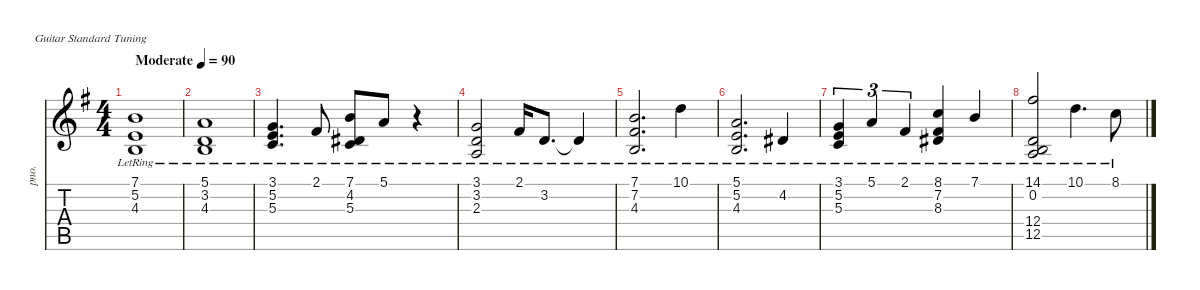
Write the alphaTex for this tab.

\defaultSystemsLayout 4
\hideDynamics
\bracketExtendMode nobrackets
\otherSystemsTrackNameOrientation horizontal
\track ("Track 2" "pno.") {mute instrument acousticgrandpiano}
\staff {score tabs}
\tuning (E4 B3 G3 D3 A2 E2)
\ts (4 4)
\beaming (8 2 2 2 2)
\tempo (90 "Moderate")
\clef g2
\ks g
(7.1{lr acc forcenatural} 5.2{acc forcenatural} 4.3{lr acc forcenatural}).1{dy f instrument acousticgrandpiano beam Up} |
(5.1{lr acc forcenatural} 3.2{acc forcenatural} 4.3{lr acc forcenatural}).1{beam Up} |
(3.1{lr acc forcenatural} 5.2{lr acc forcenatural} 5.3{lr acc forcenatural}).4{d beam Up} 2.1{lr acc #}.8{beam Up} (7.1{lr acc forcenatural} 4.2{lr acc #} 5.3{lr acc forcenatural}).8{beam Up} 5.1{lr acc forcenatural}.8{beam Up} r.4{beam Up} |
(3.1{lr acc forcenatural} 3.2{lr acc forcenatural} 2.3{lr acc forcenatural}).2{beam Up} 2.1{lr acc #}.16{beam Up} 3.2{lr acc forcenatural}.8{d beam Up} 3.2{lr t acc forcenatural}.4{beam Up} |
(7.1{lr acc forcenatural} 7.2{lr acc #} 4.3{lr acc forcenatural}).2{d beam Up} 10.1{lr acc forcenatural}.4{beam Down} |
(5.1{lr acc forcenatural} 5.2{lr acc forcenatural} 4.3{lr acc forcenatural}).2{d beam Up} 4.2{lr acc #}.4{beam Up} |
(3.1{lr acc forcenatural} 5.2{lr acc forcenatural} 5.3{lr acc forcenatural}).4{tu (3 2) beam Up} 5.1{lr acc forcenatural}.4{tu (3 2) beam Up} 2.1{lr acc #}.4{tu (3 2) beam Up} (8.1{lr acc forcenatural} 7.2{lr acc #} 8.3{lr acc #}).4{beam Up} 7.1{lr acc forcenatural}.4{beam Up} |
(14.1{lr acc #} 0.2{lr acc forcenatural} 12.4{lr acc forcenatural} 12.5{lr acc forcenatural}).2{beam Up} 10.1{lr acc forcenatural}.4{d beam Down} 8.1{lr acc forcenatural}.8{beam Down}
